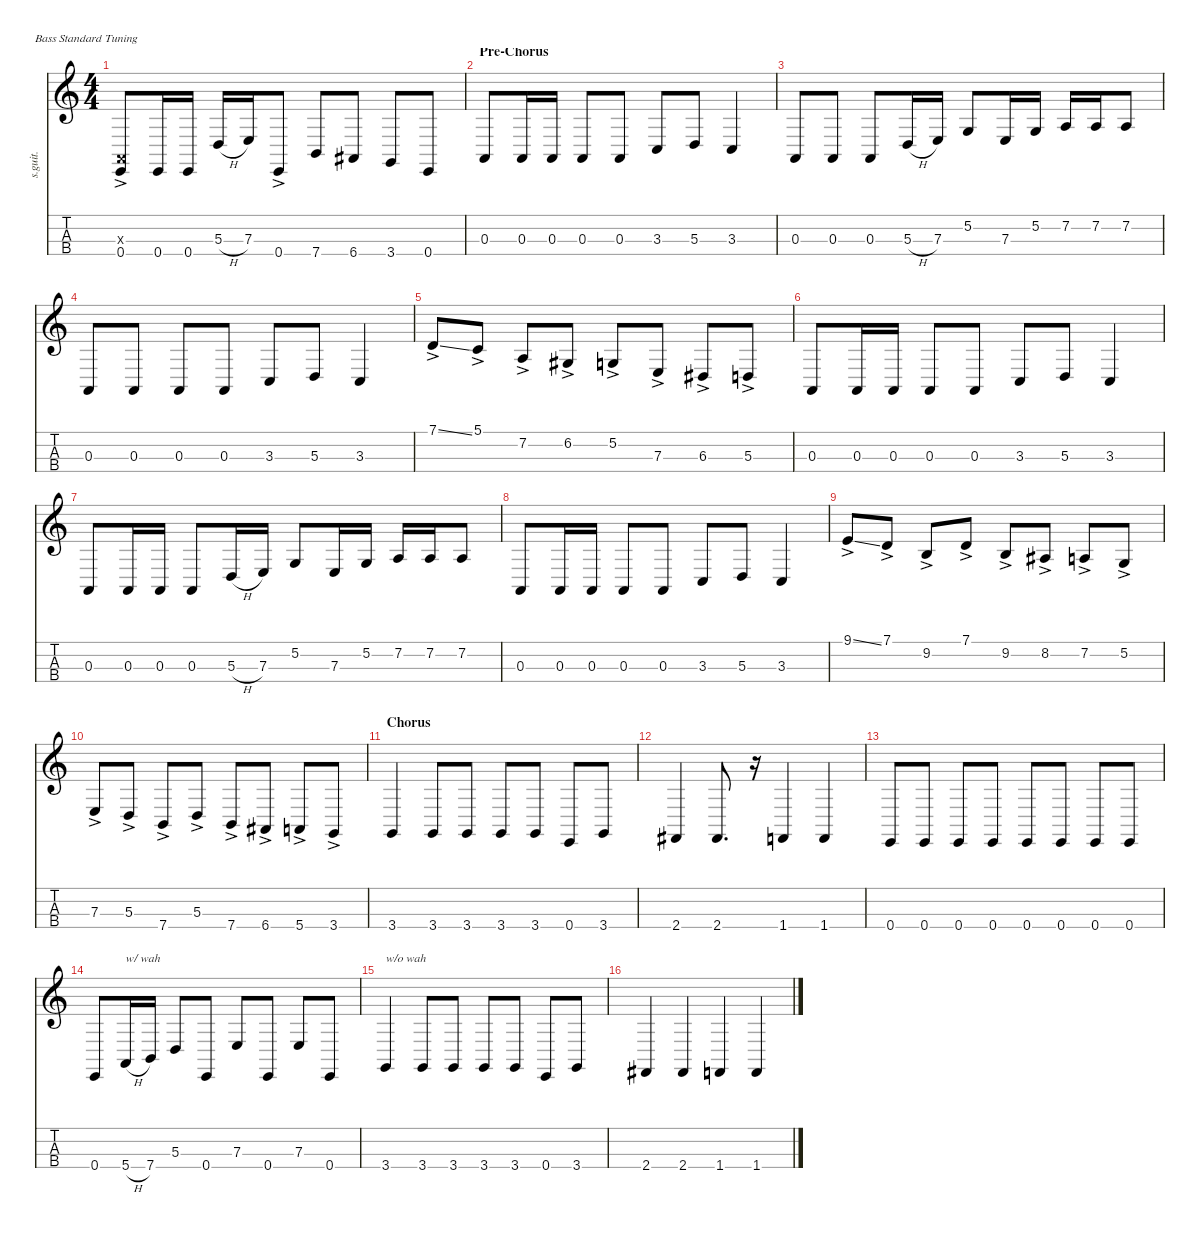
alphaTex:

\defaultSystemsLayout 4
\hideDynamics
\bracketExtendMode nobrackets
\track ("Cliff Burton - Bass" "s.guit.") {instrument electricbassfinger}
\staff {score tabs}
\tuning (G2 D2 A1 E1)
\ts (4 4)
\tempo (140 hide)
\clef g2
\ks c
(0.3{ac x} 0.4{ac}).8{lyrics (0 "") lyrics (1 "") lyrics (2 "") lyrics (3 "") lyrics (4 "") dy p} 0.4.16{lyrics (0 "") lyrics (1 "") lyrics (2 "") lyrics (3 "") lyrics (4 "") dy f} 0.4.16{lyrics (0 "") lyrics (1 "") lyrics (2 "") lyrics (3 "") lyrics (4 "")} 5.3{h}.16{lyrics (0 "") lyrics (1 "") lyrics (2 "") lyrics (3 "") lyrics (4 "")} 7.3.16{lyrics (0 "") lyrics (1 "") lyrics (2 "") lyrics (3 "") lyrics (4 "")} 0.4{ac}.8{lyrics (0 "") lyrics (1 "") lyrics (2 "") lyrics (3 "") lyrics (4 "")} 7.4.8{lyrics (0 "") lyrics (1 "") lyrics (2 "") lyrics (3 "") lyrics (4 "")} 6.4{acc #}.8{lyrics (0 "") lyrics (1 "") lyrics (2 "") lyrics (3 "") lyrics (4 "")} 3.4.8{lyrics (0 "") lyrics (1 "") lyrics (2 "") lyrics (3 "") lyrics (4 "")} 0.4.8{lyrics (0 "") lyrics (1 "") lyrics (2 "") lyrics (3 "") lyrics (4 "")} |
\section ("" "Pre-Chorus")
0.3.8{lyrics (0 "") lyrics (1 "") lyrics (2 "") lyrics (3 "") lyrics (4 "")} 0.3.16{lyrics (0 "") lyrics (1 "") lyrics (2 "") lyrics (3 "") lyrics (4 "")} 0.3.16{lyrics (0 "") lyrics (1 "") lyrics (2 "") lyrics (3 "") lyrics (4 "")} 0.3.8{lyrics (0 "") lyrics (1 "") lyrics (2 "") lyrics (3 "") lyrics (4 "")} 0.3.8{lyrics (0 "") lyrics (1 "") lyrics (2 "") lyrics (3 "") lyrics (4 "")} 3.3.8{lyrics (0 "") lyrics (1 "") lyrics (2 "") lyrics (3 "") lyrics (4 "")} 5.3.8{lyrics (0 "") lyrics (1 "") lyrics (2 "") lyrics (3 "") lyrics (4 "")} 3.3.4{lyrics (0 "") lyrics (1 "") lyrics (2 "") lyrics (3 "") lyrics (4 "")} |
0.3.8{lyrics (0 "") lyrics (1 "") lyrics (2 "") lyrics (3 "") lyrics (4 "")} 0.3.8{lyrics (0 "") lyrics (1 "") lyrics (2 "") lyrics (3 "") lyrics (4 "")} 0.3.8{lyrics (0 "") lyrics (1 "") lyrics (2 "") lyrics (3 "") lyrics (4 "")} 5.3{h}.16{lyrics (0 "") lyrics (1 "") lyrics (2 "") lyrics (3 "") lyrics (4 "")} 7.3.16{lyrics (0 "") lyrics (1 "") lyrics (2 "") lyrics (3 "") lyrics (4 "")} 5.2.8{lyrics (0 "") lyrics (1 "") lyrics (2 "") lyrics (3 "") lyrics (4 "")} 7.3.16{lyrics (0 "") lyrics (1 "") lyrics (2 "") lyrics (3 "") lyrics (4 "")} 5.2.16{lyrics (0 "") lyrics (1 "") lyrics (2 "") lyrics (3 "") lyrics (4 "")} 7.2.16{lyrics (0 "") lyrics (1 "") lyrics (2 "") lyrics (3 "") lyrics (4 "")} 7.2.16{lyrics (0 "") lyrics (1 "") lyrics (2 "") lyrics (3 "") lyrics (4 "")} 7.2.8{lyrics (0 "") lyrics (1 "") lyrics (2 "") lyrics (3 "") lyrics (4 "")} |
0.3.8{lyrics (0 "") lyrics (1 "") lyrics (2 "") lyrics (3 "") lyrics (4 "")} 0.3.8{lyrics (0 "") lyrics (1 "") lyrics (2 "") lyrics (3 "") lyrics (4 "")} 0.3.8{lyrics (0 "") lyrics (1 "") lyrics (2 "") lyrics (3 "") lyrics (4 "")} 0.3.8{lyrics (0 "") lyrics (1 "") lyrics (2 "") lyrics (3 "") lyrics (4 "")} 3.3.8{lyrics (0 "") lyrics (1 "") lyrics (2 "") lyrics (3 "") lyrics (4 "")} 5.3.8{lyrics (0 "") lyrics (1 "") lyrics (2 "") lyrics (3 "") lyrics (4 "")} 3.3.4{lyrics (0 "") lyrics (1 "") lyrics (2 "") lyrics (3 "") lyrics (4 "")} |
7.1{ss ac}.8{lyrics (0 "") lyrics (1 "") lyrics (2 "") lyrics (3 "") lyrics (4 "") dy p} 5.1{ac}.8{lyrics (0 "") lyrics (1 "") lyrics (2 "") lyrics (3 "") lyrics (4 "")} 7.2{ac}.8{lyrics (0 "") lyrics (1 "") lyrics (2 "") lyrics (3 "") lyrics (4 "")} 6.2{ac acc #}.8{lyrics (0 "") lyrics (1 "") lyrics (2 "") lyrics (3 "") lyrics (4 "")} 5.2{ac}.8{lyrics (0 "") lyrics (1 "") lyrics (2 "") lyrics (3 "") lyrics (4 "")} 7.3{ac}.8{lyrics (0 "") lyrics (1 "") lyrics (2 "") lyrics (3 "") lyrics (4 "")} 6.3{ac acc #}.8{lyrics (0 "") lyrics (1 "") lyrics (2 "") lyrics (3 "") lyrics (4 "")} 5.3{ac}.8{lyrics (0 "") lyrics (1 "") lyrics (2 "") lyrics (3 "") lyrics (4 "")} |
0.3.8{lyrics (0 "") lyrics (1 "") lyrics (2 "") lyrics (3 "") lyrics (4 "") dy f} 0.3.16{lyrics (0 "") lyrics (1 "") lyrics (2 "") lyrics (3 "") lyrics (4 "")} 0.3.16{lyrics (0 "") lyrics (1 "") lyrics (2 "") lyrics (3 "") lyrics (4 "")} 0.3.8{lyrics (0 "") lyrics (1 "") lyrics (2 "") lyrics (3 "") lyrics (4 "")} 0.3.8{lyrics (0 "") lyrics (1 "") lyrics (2 "") lyrics (3 "") lyrics (4 "")} 3.3.8{lyrics (0 "") lyrics (1 "") lyrics (2 "") lyrics (3 "") lyrics (4 "")} 5.3.8{lyrics (0 "") lyrics (1 "") lyrics (2 "") lyrics (3 "") lyrics (4 "")} 3.3.4{lyrics (0 "") lyrics (1 "") lyrics (2 "") lyrics (3 "") lyrics (4 "")} |
0.3.8{lyrics (0 "") lyrics (1 "") lyrics (2 "") lyrics (3 "") lyrics (4 "")} 0.3.16{lyrics (0 "") lyrics (1 "") lyrics (2 "") lyrics (3 "") lyrics (4 "")} 0.3.16{lyrics (0 "") lyrics (1 "") lyrics (2 "") lyrics (3 "") lyrics (4 "")} 0.3.8{lyrics (0 "") lyrics (1 "") lyrics (2 "") lyrics (3 "") lyrics (4 "")} 5.3{h}.16{lyrics (0 "") lyrics (1 "") lyrics (2 "") lyrics (3 "") lyrics (4 "")} 7.3.16{lyrics (0 "") lyrics (1 "") lyrics (2 "") lyrics (3 "") lyrics (4 "")} 5.2.8{lyrics (0 "") lyrics (1 "") lyrics (2 "") lyrics (3 "") lyrics (4 "")} 7.3.16{lyrics (0 "") lyrics (1 "") lyrics (2 "") lyrics (3 "") lyrics (4 "")} 5.2.16{lyrics (0 "") lyrics (1 "") lyrics (2 "") lyrics (3 "") lyrics (4 "")} 7.2.16{lyrics (0 "") lyrics (1 "") lyrics (2 "") lyrics (3 "") lyrics (4 "")} 7.2.16{lyrics (0 "") lyrics (1 "") lyrics (2 "") lyrics (3 "") lyrics (4 "")} 7.2.8{lyrics (0 "") lyrics (1 "") lyrics (2 "") lyrics (3 "") lyrics (4 "")} |
0.3.8{lyrics (0 "") lyrics (1 "") lyrics (2 "") lyrics (3 "") lyrics (4 "")} 0.3.16{lyrics (0 "") lyrics (1 "") lyrics (2 "") lyrics (3 "") lyrics (4 "")} 0.3.16{lyrics (0 "") lyrics (1 "") lyrics (2 "") lyrics (3 "") lyrics (4 "")} 0.3.8{lyrics (0 "") lyrics (1 "") lyrics (2 "") lyrics (3 "") lyrics (4 "")} 0.3.8{lyrics (0 "") lyrics (1 "") lyrics (2 "") lyrics (3 "") lyrics (4 "")} 3.3.8{lyrics (0 "") lyrics (1 "") lyrics (2 "") lyrics (3 "") lyrics (4 "")} 5.3.8{lyrics (0 "") lyrics (1 "") lyrics (2 "") lyrics (3 "") lyrics (4 "")} 3.3.4{lyrics (0 "") lyrics (1 "") lyrics (2 "") lyrics (3 "") lyrics (4 "")} |
9.1{ss ac}.8{lyrics (0 "") lyrics (1 "") lyrics (2 "") lyrics (3 "") lyrics (4 "") dy p} 7.1{ac}.8{lyrics (0 "") lyrics (1 "") lyrics (2 "") lyrics (3 "") lyrics (4 "")} 9.2{ac}.8{lyrics (0 "") lyrics (1 "") lyrics (2 "") lyrics (3 "") lyrics (4 "")} 7.1{ac}.8{lyrics (0 "") lyrics (1 "") lyrics (2 "") lyrics (3 "") lyrics (4 "")} 9.2{ac}.8{lyrics (0 "") lyrics (1 "") lyrics (2 "") lyrics (3 "") lyrics (4 "")} 8.2{ac acc #}.8{lyrics (0 "") lyrics (1 "") lyrics (2 "") lyrics (3 "") lyrics (4 "")} 7.2{ac}.8{lyrics (0 "") lyrics (1 "") lyrics (2 "") lyrics (3 "") lyrics (4 "")} 5.2{ac}.8{lyrics (0 "") lyrics (1 "") lyrics (2 "") lyrics (3 "") lyrics (4 "")} |
7.3{ac}.8{lyrics (0 "") lyrics (1 "") lyrics (2 "") lyrics (3 "") lyrics (4 "")} 5.3{ac}.8{lyrics (0 "") lyrics (1 "") lyrics (2 "") lyrics (3 "") lyrics (4 "")} 7.4{ac}.8{lyrics (0 "") lyrics (1 "") lyrics (2 "") lyrics (3 "") lyrics (4 "")} 5.3{ac}.8{lyrics (0 "") lyrics (1 "") lyrics (2 "") lyrics (3 "") lyrics (4 "")} 7.4{ac}.8{lyrics (0 "") lyrics (1 "") lyrics (2 "") lyrics (3 "") lyrics (4 "")} 6.4{ac acc #}.8{lyrics (0 "") lyrics (1 "") lyrics (2 "") lyrics (3 "") lyrics (4 "")} 5.4{ac}.8{lyrics (0 "") lyrics (1 "") lyrics (2 "") lyrics (3 "") lyrics (4 "")} 3.4{ac}.8{lyrics (0 "") lyrics (1 "") lyrics (2 "") lyrics (3 "") lyrics (4 "")} |
\section ("" "Chorus")
3.4.4{lyrics (0 "") lyrics (1 "") lyrics (2 "") lyrics (3 "") lyrics (4 "") dy f} 3.4.8{lyrics (0 "") lyrics (1 "") lyrics (2 "") lyrics (3 "") lyrics (4 "")} 3.4.8{lyrics (0 "") lyrics (1 "") lyrics (2 "") lyrics (3 "") lyrics (4 "")} 3.4.8{lyrics (0 "") lyrics (1 "") lyrics (2 "") lyrics (3 "") lyrics (4 "")} 3.4.8{lyrics (0 "") lyrics (1 "") lyrics (2 "") lyrics (3 "") lyrics (4 "")} 0.4.8{lyrics (0 "") lyrics (1 "") lyrics (2 "") lyrics (3 "") lyrics (4 "")} 3.4.8{lyrics (0 "") lyrics (1 "") lyrics (2 "") lyrics (3 "") lyrics (4 "")} |
2.4{acc #}.4{lyrics (0 "") lyrics (1 "") lyrics (2 "") lyrics (3 "") lyrics (4 "")} 2.4{acc #}.8{d lyrics (0 "") lyrics (1 "") lyrics (2 "") lyrics (3 "") lyrics (4 "")} r.16 1.4.4{lyrics (0 "") lyrics (1 "") lyrics (2 "") lyrics (3 "") lyrics (4 "")} 1.4.4{lyrics (0 "") lyrics (1 "") lyrics (2 "") lyrics (3 "") lyrics (4 "")} |
0.4.8{lyrics (0 "") lyrics (1 "") lyrics (2 "") lyrics (3 "") lyrics (4 "")} 0.4.8{lyrics (0 "") lyrics (1 "") lyrics (2 "") lyrics (3 "") lyrics (4 "")} 0.4.8{lyrics (0 "") lyrics (1 "") lyrics (2 "") lyrics (3 "") lyrics (4 "")} 0.4.8{lyrics (0 "") lyrics (1 "") lyrics (2 "") lyrics (3 "") lyrics (4 "")} 0.4.8{lyrics (0 "") lyrics (1 "") lyrics (2 "") lyrics (3 "") lyrics (4 "")} 0.4.8{lyrics (0 "") lyrics (1 "") lyrics (2 "") lyrics (3 "") lyrics (4 "")} 0.4.8{lyrics (0 "") lyrics (1 "") lyrics (2 "") lyrics (3 "") lyrics (4 "")} 0.4.8{lyrics (0 "") lyrics (1 "") lyrics (2 "") lyrics (3 "") lyrics (4 "")} |
0.4.8{lyrics (0 "") lyrics (1 "") lyrics (2 "") lyrics (3 "") lyrics (4 "") dy mf} 5.4{h}.16{txt "w/ wah" lyrics (0 "") lyrics (1 "") lyrics (2 "") lyrics (3 "") lyrics (4 "")} 7.4.16{lyrics (0 "") lyrics (1 "") lyrics (2 "") lyrics (3 "") lyrics (4 "")} 5.3.8{lyrics (0 "") lyrics (1 "") lyrics (2 "") lyrics (3 "") lyrics (4 "") dy p} 0.4.8{lyrics (0 "") lyrics (1 "") lyrics (2 "") lyrics (3 "") lyrics (4 "") dy mf} 7.3.8{lyrics (0 "") lyrics (1 "") lyrics (2 "") lyrics (3 "") lyrics (4 "") dy mp} 0.4.8{lyrics (0 "") lyrics (1 "") lyrics (2 "") lyrics (3 "") lyrics (4 "") dy mf} 7.3.8{lyrics (0 "") lyrics (1 "") lyrics (2 "") lyrics (3 "") lyrics (4 "") dy mp} 0.4.8{lyrics (0 "") lyrics (1 "") lyrics (2 "") lyrics (3 "") lyrics (4 "") dy mf} |
3.4.4{txt "w/o wah" lyrics (0 "") lyrics (1 "") lyrics (2 "") lyrics (3 "") lyrics (4 "") dy f} 3.4.8{lyrics (0 "") lyrics (1 "") lyrics (2 "") lyrics (3 "") lyrics (4 "")} 3.4.8{lyrics (0 "") lyrics (1 "") lyrics (2 "") lyrics (3 "") lyrics (4 "")} 3.4.8{lyrics (0 "") lyrics (1 "") lyrics (2 "") lyrics (3 "") lyrics (4 "")} 3.4.8{lyrics (0 "") lyrics (1 "") lyrics (2 "") lyrics (3 "") lyrics (4 "")} 0.4.8{lyrics (0 "") lyrics (1 "") lyrics (2 "") lyrics (3 "") lyrics (4 "")} 3.4.8{lyrics (0 "") lyrics (1 "") lyrics (2 "") lyrics (3 "") lyrics (4 "")} |
2.4{acc #}.4{lyrics (0 "") lyrics (1 "") lyrics (2 "") lyrics (3 "") lyrics (4 "")} 2.4{acc #}.4{lyrics (0 "") lyrics (1 "") lyrics (2 "") lyrics (3 "") lyrics (4 "")} 1.4.4{lyrics (0 "") lyrics (1 "") lyrics (2 "") lyrics (3 "") lyrics (4 "")} 1.4.4{lyrics (0 "") lyrics (1 "") lyrics (2 "") lyrics (3 "") lyrics (4 "")}
